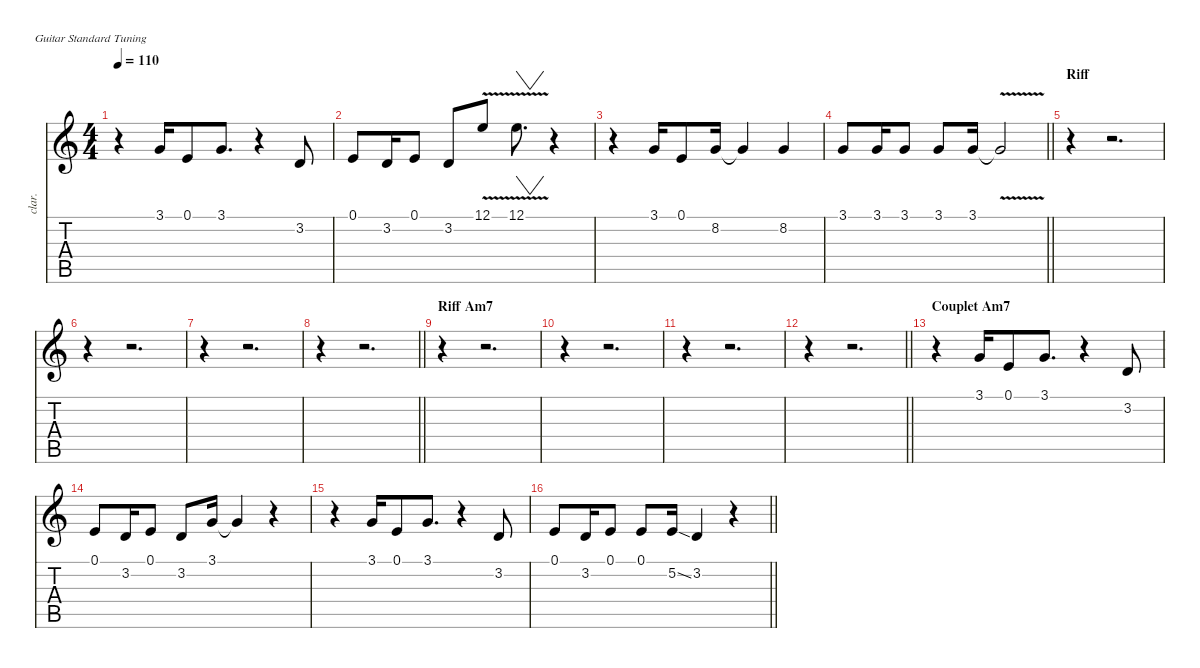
\defaultSystemsLayout 4
\hideDynamics
\bracketExtendMode nobrackets
\otherSystemsTrackNameOrientation horizontal
\track ("Hichem chant" "clar.") {instrument clarinet}
\staff {score tabs}
\tuning (E4 B3 G3 D3 A2 E2)
\ts (4 4)
\tempo 110
\clef g2
\ks c
r.4{dy f beam Down} 3.1.16{beam Up} 0.1.8{beam Up} 3.1.8{d beam Up} r.4{beam Up} 3.2.8{beam Up} |
0.1.8{beam Up} 3.2.16{beam Up} 0.1.8{beam Up} 3.2.8{beam Up} 12.1{v}.8{beam Up} 12.1{v}.8{vw d beam Down} r.4{beam Down} |
r.4{beam Down} 3.1.16{beam Up} 0.1.8{beam Up} 8.2.16{beam Up} 8.2{t}.4{beam Up} 8.2.4{beam Up} |
\barLineRight lightlight
3.1.8{beam Up} 3.1.16{beam Up} 3.1.8{beam Up} 3.1.8{beam Up} 3.1.16{beam Up} 3.1{v t}.2{beam Up} |
\section ("" "Riff")
r.4{beam Down} r.2{d beam Down} |
r.4{beam Down} r.2{d beam Down} |
r.4{beam Down} r.2{d beam Down} |
\barLineRight lightlight
r.4{beam Down} r.2{d beam Down} |
\section ("" "Riff Am7")
r.4{beam Down} r.2{d beam Down} |
r.4{beam Down} r.2{d beam Down} |
r.4{beam Down} r.2{d beam Down} |
\barLineRight lightlight
r.4{beam Down} r.2{d beam Down} |
\section ("" "Couplet Am7")
r.4{beam Down} 3.1.16{beam Up} 0.1.8{beam Up} 3.1.8{d beam Up} r.4{beam Up} 3.2.8{beam Up} |
0.1.8{beam Up} 3.2.16{beam Up} 0.1.8{beam Up} 3.2.8{beam Up} 3.1.16{beam Up} 3.1{t}.4{beam Up} r.4{beam Up} |
r.4{beam Down} 3.1.16{beam Up} 0.1.8{beam Up} 3.1.8{d beam Up} r.4{beam Up} 3.2.8{beam Up} |
\barLineRight lightlight
0.1.8{beam Up} 3.2.16{beam Up} 0.1.8{beam Up} 0.1.8{beam Up} 5.2{ss}.16{beam Up} 3.2.4{beam Up} r.4{beam Up}
